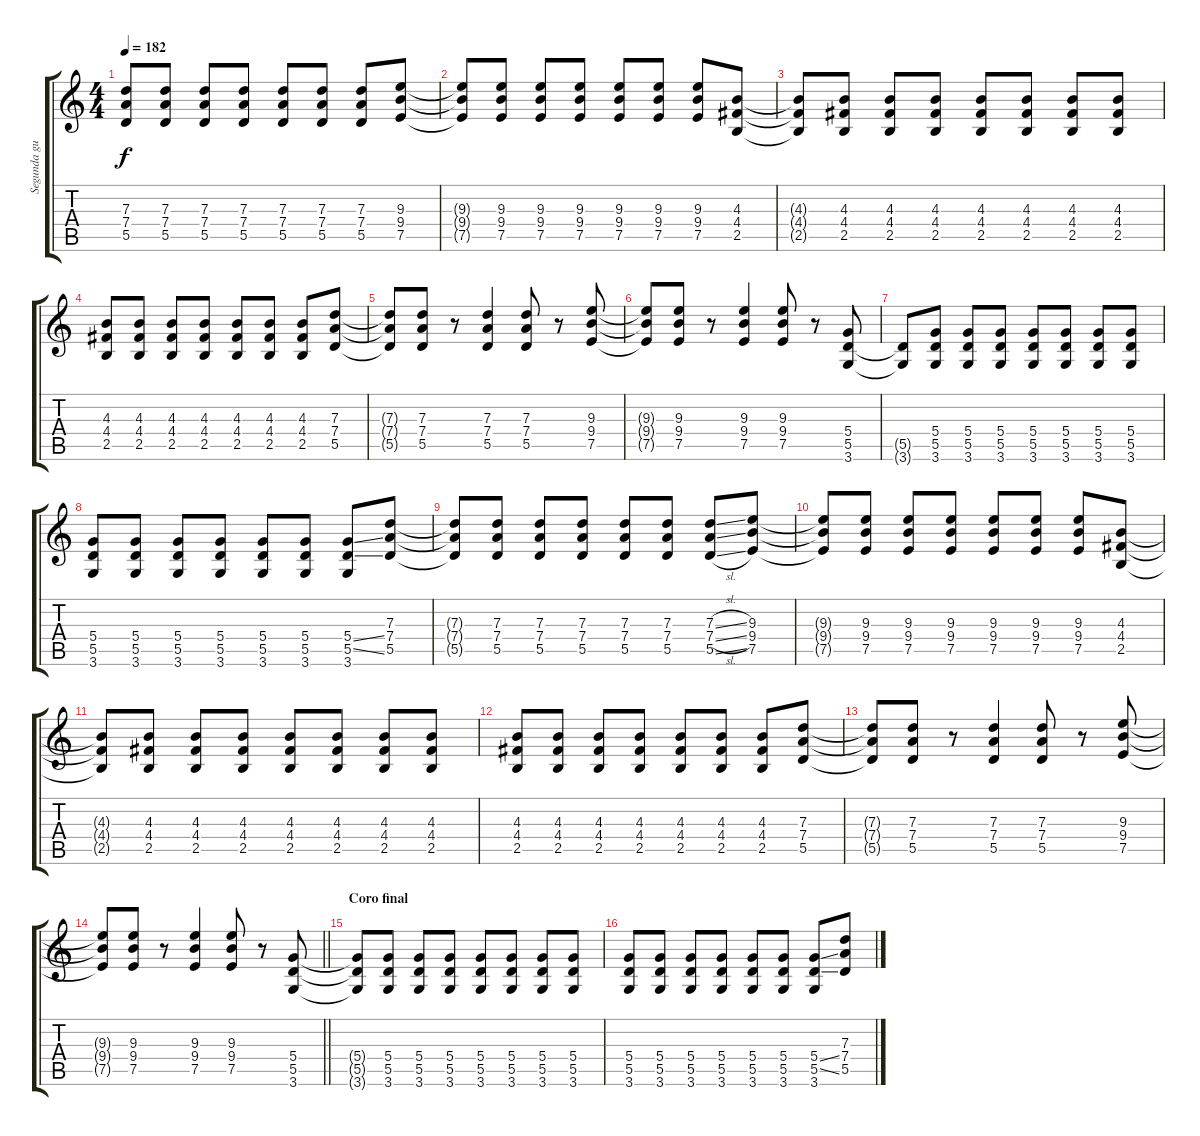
\track ("Segunda guitarra" "Segunda gu") {instrument overdrivenguitar}
\staff {score tabs}
\tuning (E4 B3 G3 D3 A2 E2) {hide}
\ts (4 4)
\tempo 182
\clef g2
\ks c
(7.3{t} 7.4{t} 5.5{t}).8{dy f} (7.3 7.4 5.5).8 (7.3 7.4 5.5).8 (7.3 7.4 5.5).8 (7.3 7.4 5.5).8 (7.3 7.4 5.5).8 (7.3 7.4 5.5).8 (9.3 9.4 7.5).8 |
(9.3{t} 9.4{t} 7.5{t}).8 (9.3 9.4 7.5).8 (9.3 9.4 7.5).8 (9.3 9.4 7.5).8 (9.3 9.4 7.5).8 (9.3 9.4 7.5).8 (9.3 9.4 7.5).8 (4.3 4.4 2.5).8 |
(4.3{t} 4.4{t} 2.5{t}).8 (4.3 4.4 2.5).8 (4.3 4.4 2.5).8 (4.3 4.4 2.5).8 (4.3 4.4 2.5).8 (4.3 4.4 2.5).8 (4.3 4.4 2.5).8 (4.3 4.4 2.5).8 |
(4.3 4.4 2.5).8 (4.3 4.4 2.5).8 (4.3 4.4 2.5).8 (4.3 4.4 2.5).8 (4.3 4.4 2.5).8 (4.3 4.4 2.5).8 (4.3 4.4 2.5).8 (7.3 7.4 5.5).8 |
(7.3{t} 7.4{t} 5.5{t}).8 (7.3 7.4 5.5).8 r.8 (7.3 7.4 5.5).4 (7.3 7.4 5.5).8 r.8 (9.3 9.4 7.5).8 |
(9.3{t} 9.4{t} 7.5{t}).8 (9.3 9.4 7.5).8 r.8 (9.3 9.4 7.5).4 (9.3 9.4 7.5).8 r.8 (5.4 5.5 3.6).8 |
(5.5{t} 3.6{t}).8 (5.4 5.5 3.6).8 (5.4 5.5 3.6).8 (5.4 5.5 3.6).8 (5.4 5.5 3.6).8 (5.4 5.5 3.6).8 (5.4 5.5 3.6).8 (5.4 5.5 3.6).8 |
(5.4 5.5 3.6).8 (5.4 5.5 3.6).8 (5.4 5.5 3.6).8 (5.4 5.5 3.6).8 (5.4 5.5 3.6).8 (5.4 5.5 3.6).8 (5.4{ss} 5.5{ss} 3.6).8 (7.3 7.4 5.5).8 |
(7.3{t} 7.4{t} 5.5{t}).8 (7.3 7.4 5.5).8 (7.3 7.4 5.5).8 (7.3 7.4 5.5).8 (7.3 7.4 5.5).8 (7.3 7.4 5.5).8 (7.3{sl} 7.4{sl} 5.5{sl}).8 (9.3 9.4 7.5).8 |
(9.3{t} 9.4{t} 7.5{t}).8 (9.3 9.4 7.5).8 (9.3 9.4 7.5).8 (9.3 9.4 7.5).8 (9.3 9.4 7.5).8 (9.3 9.4 7.5).8 (9.3 9.4 7.5).8 (4.3 4.4 2.5).8 |
(4.3{t} 4.4{t} 2.5{t}).8 (4.3 4.4 2.5).8 (4.3 4.4 2.5).8 (4.3 4.4 2.5).8 (4.3 4.4 2.5).8 (4.3 4.4 2.5).8 (4.3 4.4 2.5).8 (4.3 4.4 2.5).8 |
(4.3 4.4 2.5).8 (4.3 4.4 2.5).8 (4.3 4.4 2.5).8 (4.3 4.4 2.5).8 (4.3 4.4 2.5).8 (4.3 4.4 2.5).8 (4.3 4.4 2.5).8 (7.3 7.4 5.5).8 |
(7.3{t} 7.4{t} 5.5{t}).8 (7.3 7.4 5.5).8 r.8 (7.3 7.4 5.5).4 (7.3 7.4 5.5).8 r.8 (9.3 9.4 7.5).8 |
\barLineRight lightlight
(9.3{t} 9.4{t} 7.5{t}).8 (9.3 9.4 7.5).8 r.8 (9.3 9.4 7.5).4 (9.3 9.4 7.5).8 r.8 (5.4 5.5 3.6).8 |
\section ("" "Coro final")
(5.4{t} 5.5{t} 3.6{t}).8 (5.4 5.5 3.6).8 (5.4 5.5 3.6).8 (5.4 5.5 3.6).8 (5.4 5.5 3.6).8 (5.4 5.5 3.6).8 (5.4 5.5 3.6).8 (5.4 5.5 3.6).8 |
(5.4 5.5 3.6).8 (5.4 5.5 3.6).8 (5.4 5.5 3.6).8 (5.4 5.5 3.6).8 (5.4 5.5 3.6).8 (5.4 5.5 3.6).8 (5.4{ss} 5.5{ss} 3.6).8 (7.3 7.4 5.5).8
